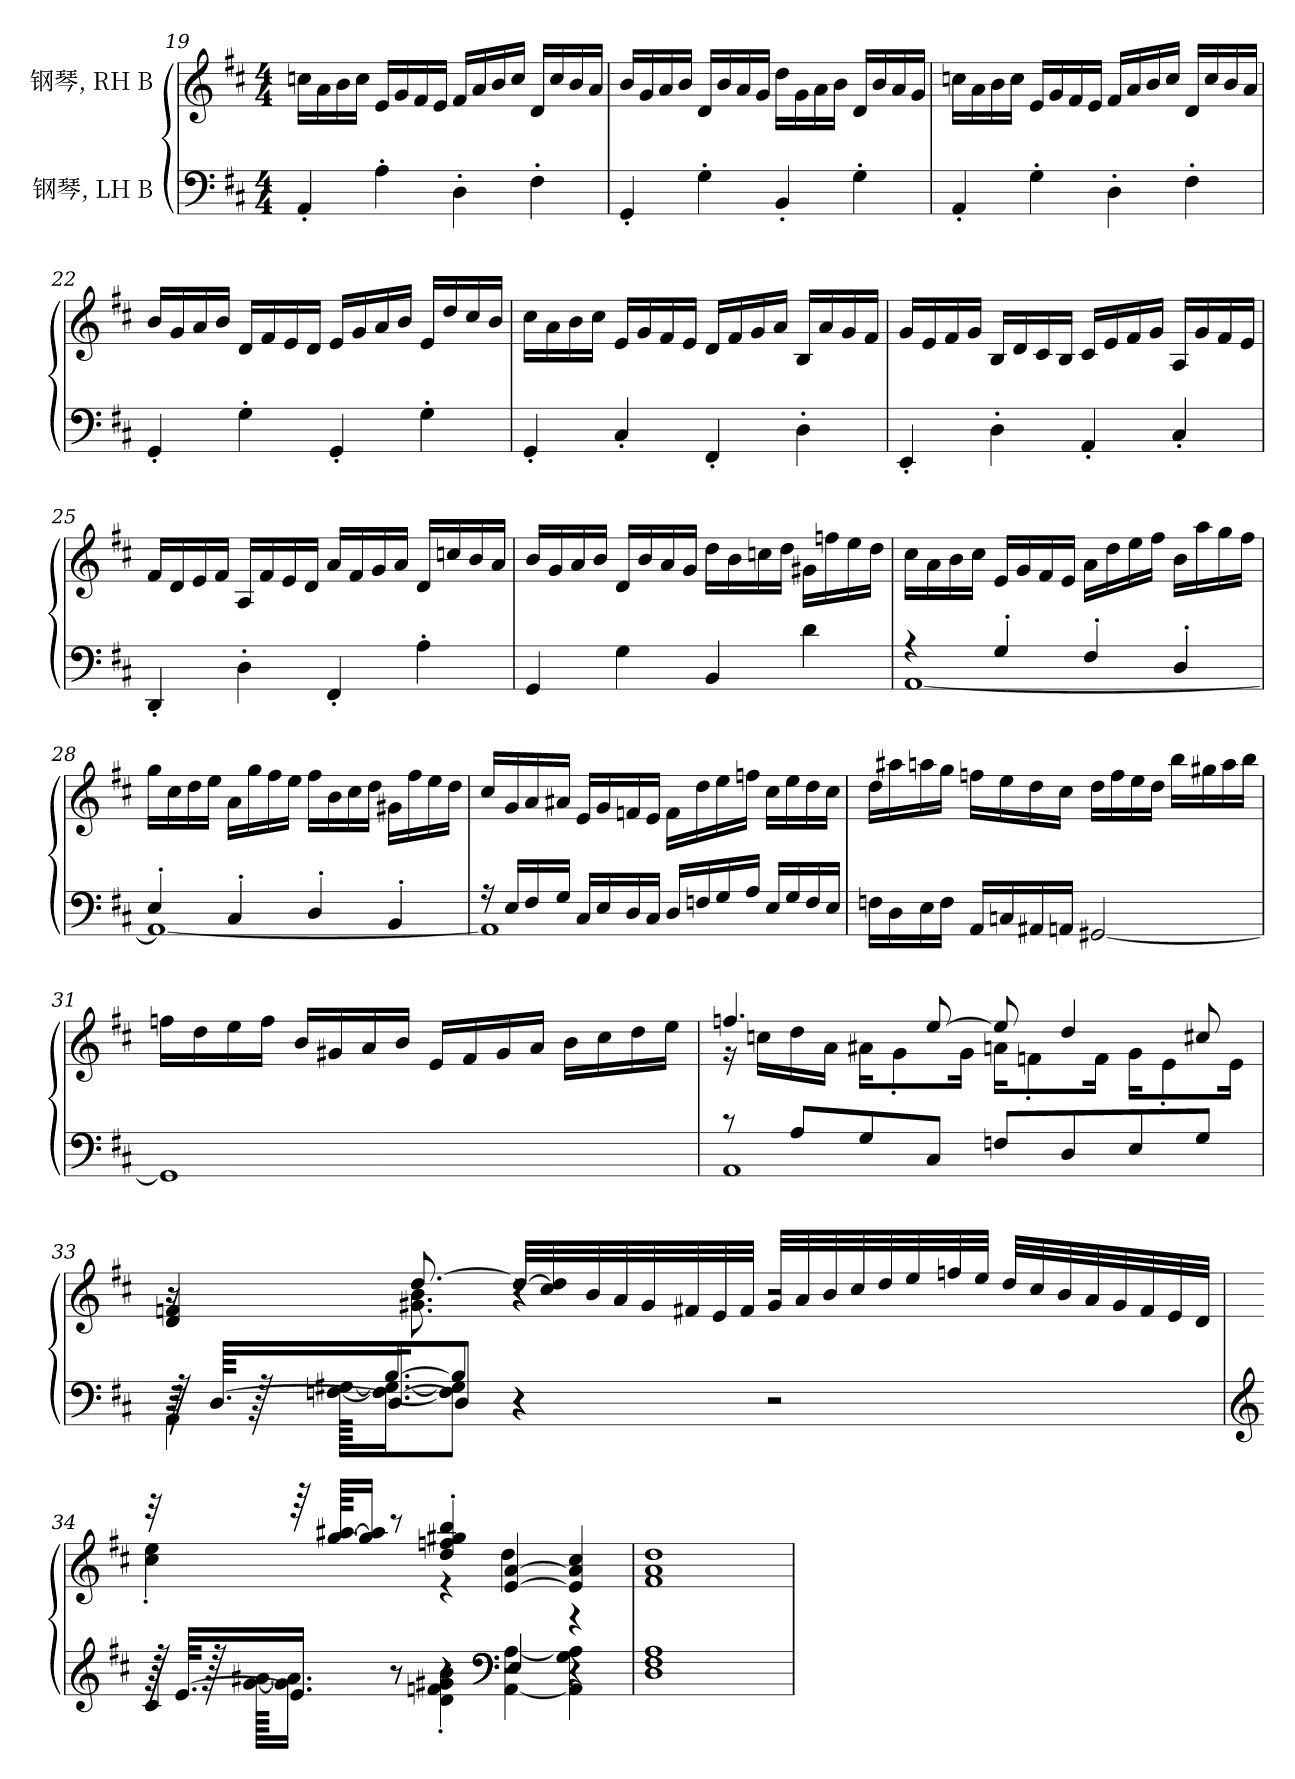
**kern	**kern
*part2	*part1
*staff2	*staff1
*I"钢琴, LH B	*I"钢琴, RH B
!!LO:LB:g=z
*clefF4	*clefG2
*k[f#c#]	*k[f#c#]
*M4/4	*M4/4
=19	=19
4AA'/	16ccn\LL
.	16a\
.	16b\
.	16cc\JJ
4A'\	16e/LL
.	16g/
.	16f#/
.	16e/JJ
4D'\	16f#/LL
.	16a/
.	16b/
.	16cc/JJ
4F#'\	16d/LL
.	16cc/
.	16b/
.	16a/JJ
=20	=20
4GG'/	16b/LL
.	16g/
.	16a/
.	16b/JJ
4G'\	16d/LL
.	16b/
.	16a/
.	16g/JJ
4BB'/	16dd\LL
.	16g\
.	16a\
.	16b\JJ
4G'\	16d/LL
.	16b/
.	16a/
.	16g/JJ
!!LO:LB:g=z
=21	=21
4AA'/	16ccn\LL
.	16a\
.	16b\
.	16cc\JJ
4G'\	16e/LL
.	16g/
.	16f#/
.	16e/JJ
4D'\	16f#/LL
.	16a/
.	16b/
.	16cc/JJ
4F#'\	16d/LL
.	16cc/
.	16b/
.	16a/JJ
=22	=22
4GG'/	16b/LL
.	16g/
.	16a/
.	16b/JJ
4G'\	16d/LL
.	16f#/
.	16e/
.	16d/JJ
4GG'/	16e/LL
.	16g/
.	16a/
.	16b/JJ
4G'\	16e/LL
.	16dd/
.	16cc#/
.	16b/JJ
!!LO:LB:g=z
=23	=23
4GG'/	16cc#\LL
.	16a\
.	16b\
.	16cc#\JJ
4C#'/	16e/LL
.	16g/
.	16f#/
.	16e/JJ
4FF#'/	16d/LL
.	16f#/
.	16g/
.	16a/JJ
4D'\	16B/LL
.	16a/
.	16g/
.	16f#/JJ
=24	=24
4EE'/	16g/LL
.	16e/
.	16f#/
.	16g/JJ
4D'\	16B/LL
.	16d/
.	16c#/
.	16B/JJ
4AA'/	16c#/LL
.	16e/
.	16f#/
.	16g/JJ
4C#'/	16A/LL
.	16g/
.	16f#/
.	16e/JJ
!!LO:PB:g=z
=25	=25
4DD'/	16f#/LL
.	16d/
.	16e/
.	16f#/JJ
4D'\	16A/LL
.	16f#/
.	16e/
.	16d/JJ
4FF#'/	16a/LL
.	16f#/
.	16g/
.	16a/JJ
4A'\	16d/LL
.	16ccn/
.	16b/
.	16a/JJ
=26	=26
4GG/	16b/LL
.	16g/
.	16a/
.	16b/JJ
4G\	16d/LL
.	16b/
.	16a/
.	16g/JJ
4BB/	16dd\LL
.	16b\
.	16ccn\
.	16dd\JJ
4d\	16g#X\LL
.	16ffn\
.	16ee\
.	16dd\JJ
!!LO:LB:g=z
=27	=27
*^	*
4r	[1AA	16cc#\LL
.	.	16a\
.	.	16b\
.	.	16cc#\JJ
4G'/	.	16e/LL
.	.	16g/
.	.	16f#/
.	.	16e/JJ
4F#'/	.	16a\LL
.	.	16dd\
.	.	16ee\
.	.	16ff#\JJ
4D'/	.	16b\LL
.	.	16aa\
.	.	16gg\
.	.	16ff#\JJ
=28	=28	=28
4E'/	1AA_	16gg\LL
.	.	16cc#\
.	.	16dd\
.	.	16ee\JJ
4C#'/	.	16a\LL
.	.	16gg\
.	.	16ff#\
.	.	16ee\JJ
4D'/	.	16ff#\LL
.	.	16b\
.	.	16cc#\
.	.	16dd\JJ
4BB'/	.	16g#X\LL
.	.	16ff#\
.	.	16ee\
.	.	16dd\JJ
!!LO:LB:g=z
=29	=29	=29
16r	1AA]	16cc#/LL
16E/LL	.	16g/
16F#/	.	16a/
16G/JJ	.	16a#X/JJ
16C#/LL	.	16e/LL
16E/	.	16g/
16D/	.	16fn/
16C#/JJ	.	16e/JJ
16D/LL	.	16f\LL
16Fn/	.	16dd\
16G/	.	16ee\
16A/JJ	.	16ffn\JJ
16E/LL	.	16cc#\LL
16G/	.	16ee\
16F/	.	16dd\
16E/JJ	.	16cc#\JJ
*v	*v	*
=30	=30
16Fn\LL	16dd\LL
16D\	16aa#X\
16E\	16aan\
16F\JJ	16gg\JJ
16AA/LL	16ffn\LL
16Cn/	16ee\
16AA#X/	16dd\
16AAn/JJ	16cc#\JJ
[2GG#X/	16dd\LL
.	16ff\
.	16ee\
.	16dd\JJ
.	16bb\LL
.	16gg#X\
.	16aa\
.	16bb\JJ
!!LO:LB:g=z
=31	=31
1GG#]	16ffn\LL
.	16dd\
.	16ee\
.	16ff\JJ
.	16b/LL
.	16g#X/
.	16a/
.	16b/JJ
.	16e/LL
.	16f#/
.	16g#/
.	16a/JJ
.	16b\LL
.	16cc#\
.	16dd\
.	16ee\JJ
=32	=32
*^	*^
8r	1AA	4.ffn/	16r
.	.	.	16ccn\LL
8A/L	.	.	16dd\
.	.	.	16a\JJ
8G/	.	.	16a#X\KL
.	.	.	8g'\
8C#/J	.	[8ee/	.
.	.	.	16g\Jk
8Fn/L	.	8ee/]	16an\KL
.	.	.	8fn'\
8D/	.	4dd/	.
.	.	.	16f\Jk
8E/	.	.	16g\KL
*	*	*MM83	*
.	.	.	8e'\
*	*	*MM80	*
8G/J	.	8cc#X/	.
*	*	*MM69	*
.	.	.	16e\Jk
*v	*v	*	*
*	*v	*v
!!LO:LB:g=z
=33	=33
*	*MM45
*^	*^
*	*^	*	*^
*	*	*^	*	*	*
32r	64r	128r	4AA\	16r	16r	4d/ 4fn/
.	.	[64.D/KKLL	.	.	.	.
.	128r	.	.	.	.	.
.	[128Fn\ [128G#X\KKKLL	.	.	.	.	.
[16.B/KL	16.F\_ 16.G#\_J	16.D/J_	.	.	.	.
.	.	.	.	[8.dd/	8.g#X\ 8.b\	.
8B/J]	8F\] 8G#\]J	8D/J]	.	.	.	.
*	*	*	*	*MM50	*	*
4r	4r	4r	4r	32dd/LLL_	4r	4r
.	.	.	.	32cc#/ 32dd/]	.	.
*	*	*	*	*MM55	*	*
.	.	.	.	32b/	.	.
.	.	.	.	32a/	.	.
*	*	*	*	*MM61	*	*
.	.	.	.	32g#/	.	.
.	.	.	.	32f#X/	.	.
*	*	*	*	*MM67	*	*
.	.	.	.	32e/	.	.
.	.	.	.	32f#/JJJ	.	.
2r	2r	2r	2r	32g#/LLL	2r	2r
.	.	.	.	32a/	.	.
.	.	.	.	32b/	.	.
.	.	.	.	32cc#/	.	.
*	*	*	*	*MM76	*	*
.	.	.	.	32dd/	.	.
.	.	.	.	32ee/	.	.
.	.	.	.	32ffn/	.	.
.	.	.	.	32ee/JJJ	.	.
*	*	*	*	*MM80	*	*
.	.	.	.	32dd/LLL	.	.
.	.	.	.	32cc#/	.	.
*	*	*	*	*MM75	*	*
.	.	.	.	32b/	.	.
.	.	.	.	32a/	.	.
*	*	*	*	*MM69	*	*
.	.	.	.	32g#/	.	.
.	.	.	.	32f#/	.	.
*	*	*	*	*MM64	*	*
.	.	.	.	32e/	.	.
.	.	.	.	32d/JJJ	.	.
*v	*v	*v	*v	*	*	*
*	*v	*v	*v
!!LO:LB:g=z
=34	=34
*clefG2	*
*	*MM53
*^	*^
*	*^	*	*
128r	64r	4c#'/	32r	4cc#\' 4ee\'
[64.e/KKLL	.	.	.	.
.	128r	.	.	.
.	[128g\ [128a#X\KKKLL	.	.	.
16.e/JJ]	16.g\] 16.a#\]JJ	.	64r	.
.	.	.	[64gg/ [64aa#X/KKLL	.
*	*	*	*MM42	*
.	.	.	16gg/] 16aa#/]JJ	.
*	*	*	*MM50	*
8r	8r	.	8r	.
4r	4d\' 4fn\' 4g#X\' 4b\'	4r	4dd/' 4ffn/' 4gg#X/' 4bb/'	4r
*clefF4	*	*	*	*
*	*	*	*MM52	*
2r	[4AA\ [4A\	4E/	[4e/ [4a/	4dd\
*	*	*	*MM45	*
.	4AA\] 4G\ 4A\]	4r	4e/] 4a/] 4cc#/	4r
*v	*v	*v	*	*
*	*v	*v
=35	=35
*	*MM60
1D 1F# 1A	1f# 1a 1dd
=	=
*-	*-
